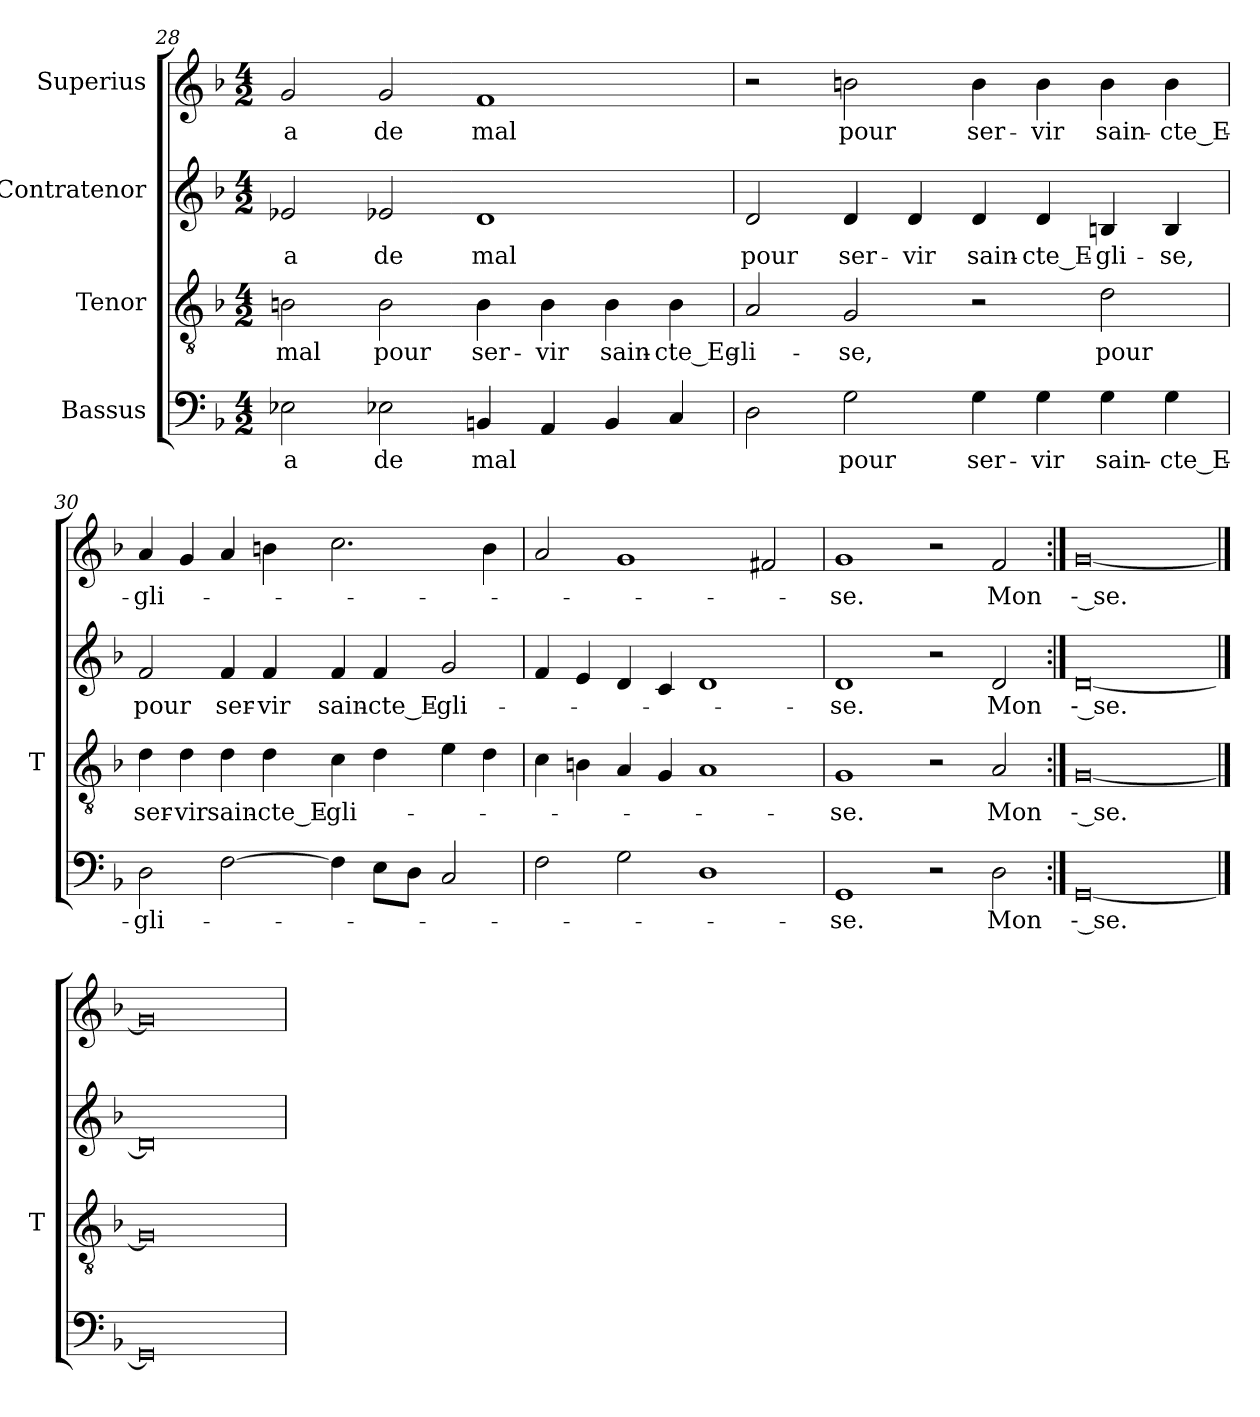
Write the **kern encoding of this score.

**kern	**text	**kern	**text	**kern	**text	**kern	**text
*part4	*part4	*part3	*part3	*part2	*part2	*part1	*part1
*staff4	*staff4	*staff3	*staff3	*staff2	*staff2	*staff1	*staff1
*I"Bassus	*	*I"Tenor	*	*I"Contratenor	*	*I"Superius	*
*	*	*I'T	*	*	*	*	*
*clefF4	*	*clefGv2	*	*clefG2	*	*clefG2	*
*k[b-]	*	*k[b-]	*	*k[b-]	*	*k[b-]	*
*M4/2	*	*M4/2	*	*M4/2	*	*M4/2	*
=28	=28	=28	=28	=28	=28	=28	=28
2E-X	-a	2Bn	-mal	2e-X	-a	2g	-a
2E-X	-de	2B	-pour	2e-X	-de	2g	-de
4BB	-mal	4B	ser-	1d	-mal	1f	-mal
4AA	.	4B	-vir	.	.	.	.
4BB	.	4B	sain-	.	.	.	.
4C	.	4B	cte_Eg-	.	.	.	.
=29	=29	=29	=29	=29	=29	=29	=29
2D	.	2A	li-	2d	-pour	2r	.
2G	-pour	2G	-se,	4d	ser-	2b	-pour
.	.	.	.	4d	-vir	.	.
4G	ser-	2r	.	4d	sain-	4b	ser-
4G	-vir	.	.	4d	cte_E-	4b	-vir
4G	sain-	2d	-pour	4B	gli-	4b	sain-
4G	cte_E-	.	.	4B	-se,	4b	cte_E-
=30	=30	=30	=30	=30	=30	=30	=30
2D	gli-	4d	ser-	2f	-pour	4a	gli-
.	.	4d	-vir	.	.	4g	.
[2F	.	4d	sain-	4f	ser-	4a	.
.	.	4d	cte_E-	4f	-vir	4b	.
4F]	.	4c	gli-	4f	sain-	2.cc	.
8EL	.	4d	.	4f	cte_E-	.	.
8DJ	.	.	.	.	.	.	.
2C	.	4e	.	2g	gli-	.	.
.	.	4d	.	.	.	4b	.
=31	=31	=31	=31	=31	=31	=31	=31
2F	.	4c	.	4f	.	2a	.
.	.	4Bn	.	4e	.	.	.
2G	.	4A	.	4d	.	1g	.
.	.	4G	.	4c	.	.	.
1D	.	1A	.	1d	.	.	.
.	.	.	.	.	.	2f#X	.
=32	=32	=32	=32	=32	=32	=32	=32
1GG	-se.	1G	-se.	1d	-se.	1g	-se.
2r	.	2r	.	2r	.	2r	.
2D	-Mon	2A	-Mon	2d	-Mon	2f	-Mon
=33:|!	=33:|!	=33:|!	=33:|!	=33:|!	=33:|!	=33:|!	=33:|!
[0GG	-- se.	[0G	-- se.	[0d	-- se.	[0g	-- se.
==34	==34	==34	==34	==34	==34	==34	==34
0GG]	.	0G]	.	0d]	.	0g]	.
=	=	=	=	=	=	=	=
*-	*-	*-	*-	*-	*-	*-	*-
